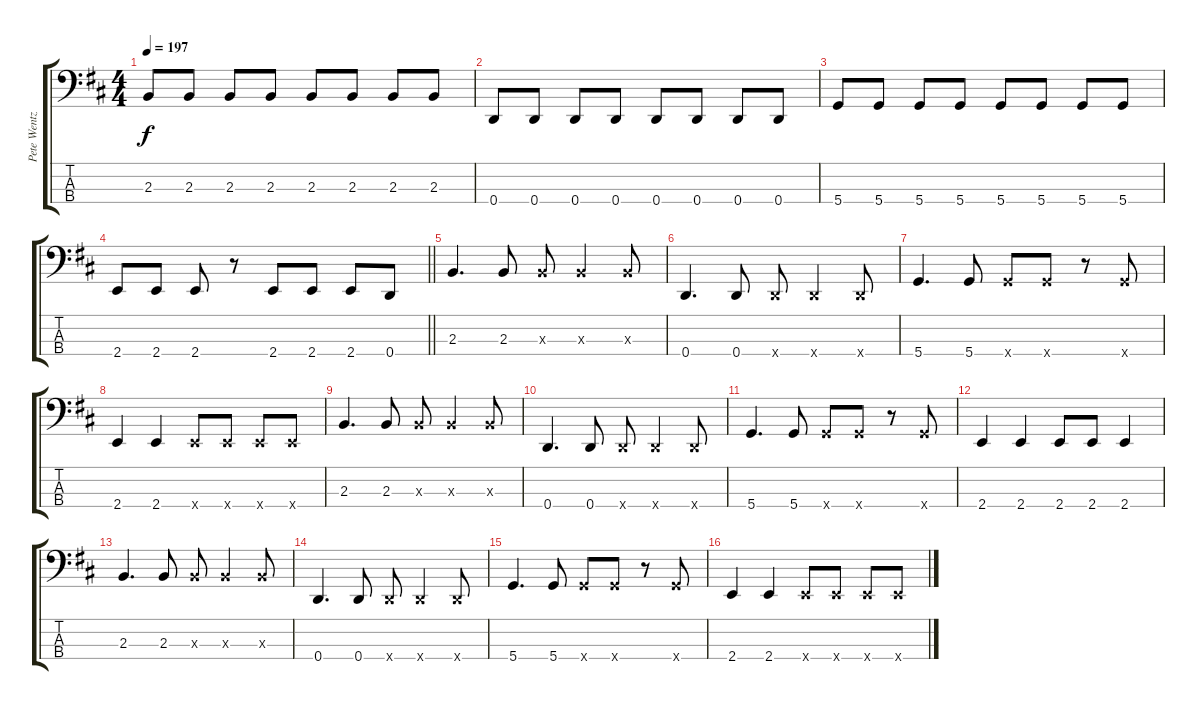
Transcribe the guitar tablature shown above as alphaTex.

\track ("Pete Wentz (Bass Guitar)" "Pete Wentz") {instrument electricbasspick}
\staff {score tabs}
\tuning (G2 D2 A1 D1) {hide}
\ts (4 4)
\tempo 197
\clef f4
\ks d
2.3.8{dy f} 2.3.8 2.3.8 2.3.8 2.3.8 2.3.8 2.3.8 2.3.8 |
0.4.8 0.4.8 0.4.8 0.4.8 0.4.8 0.4.8 0.4.8 0.4.8 |
5.4.8 5.4.8 5.4.8 5.4.8 5.4.8 5.4.8 5.4.8 5.4.8 |
\barLineRight lightlight
2.4.8 2.4.8 2.4.8 r.8 2.4.8 2.4.8 2.4.8 0.4.8 |
2.3.4{d} 2.3.8 2.3{x}.8 2.3{x}.4 2.3{x}.8 |
0.4.4{d} 0.4.8 0.4{x}.8 0.4{x}.4 0.4{x}.8 |
5.4.4{d} 5.4.8 5.4{x}.8 5.4{x}.8 r.8 5.4{x}.8 |
2.4.4 2.4.4 2.4{x}.8 2.4{x}.8 2.4{x}.8 2.4{x}.8 |
2.3.4{d} 2.3.8 2.3{x}.8 2.3{x}.4 2.3{x}.8 |
0.4.4{d} 0.4.8 0.4{x}.8 0.4{x}.4 0.4{x}.8 |
5.4.4{d} 5.4.8 5.4{x}.8 5.4{x}.8 r.8 5.4{x}.8 |
2.4.4 2.4.4 2.4.8 2.4.8 2.4.4 |
2.3.4{d} 2.3.8 2.3{x}.8 2.3{x}.4 2.3{x}.8 |
0.4.4{d} 0.4.8 0.4{x}.8 0.4{x}.4 0.4{x}.8 |
5.4.4{d} 5.4.8 5.4{x}.8 5.4{x}.8 r.8 5.4{x}.8 |
2.4.4 2.4.4 2.4{x}.8 2.4{x}.8 2.4{x}.8 2.4{x}.8
